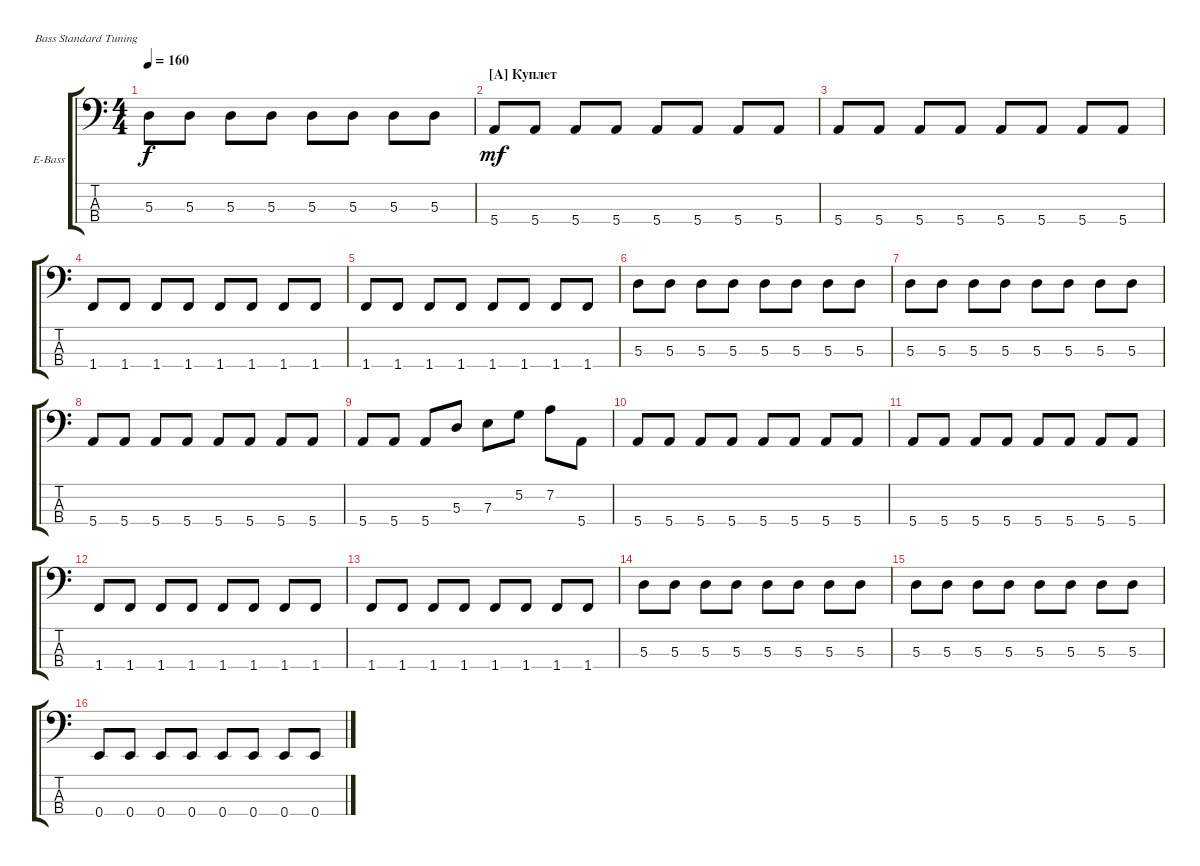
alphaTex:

\defaultSystemsLayout 4
\bracketExtendMode groupsimilarinstruments
\firstSystemTrackNameOrientation horizontal
\otherSystemsTrackNameOrientation horizontal
\track ("Electric Bass" "E-Bass") {instrument electricbassfinger}
\staff {score tabs}
\tuning (G2 D2 A1 E1)
\ts (4 4)
\tempo 160
\clef f4
\ks c
5.3.8{dy f} 5.3.8 5.3.8 5.3.8 5.3.8 5.3.8 5.3.8 5.3.8 |
\section ("A" "Куплет")
5.4.8{dy mf} 5.4.8 5.4.8 5.4.8 5.4.8 5.4.8 5.4.8 5.4.8 |
5.4.8 5.4.8 5.4.8 5.4.8 5.4.8 5.4.8 5.4.8 5.4.8 |
1.4.8 1.4.8 1.4.8 1.4.8 1.4.8 1.4.8 1.4.8 1.4.8 |
1.4.8 1.4.8 1.4.8 1.4.8 1.4.8 1.4.8 1.4.8 1.4.8 |
5.3.8 5.3.8 5.3.8 5.3.8 5.3.8 5.3.8 5.3.8 5.3.8 |
5.3.8 5.3.8 5.3.8 5.3.8 5.3.8 5.3.8 5.3.8 5.3.8 |
5.4.8 5.4.8 5.4.8 5.4.8 5.4.8 5.4.8 5.4.8 5.4.8 |
5.4.8 5.4.8 5.4.8 5.3.8 7.3.8 5.2.8 7.2.8 5.4.8 |
5.4.8 5.4.8 5.4.8 5.4.8 5.4.8 5.4.8 5.4.8 5.4.8 |
5.4.8 5.4.8 5.4.8 5.4.8 5.4.8 5.4.8 5.4.8 5.4.8 |
1.4.8 1.4.8 1.4.8 1.4.8 1.4.8 1.4.8 1.4.8 1.4.8 |
1.4.8 1.4.8 1.4.8 1.4.8 1.4.8 1.4.8 1.4.8 1.4.8 |
5.3.8 5.3.8 5.3.8 5.3.8 5.3.8 5.3.8 5.3.8 5.3.8 |
5.3.8 5.3.8 5.3.8 5.3.8 5.3.8 5.3.8 5.3.8 5.3.8 |
0.4.8 0.4.8 0.4.8 0.4.8 0.4.8 0.4.8 0.4.8 0.4.8
